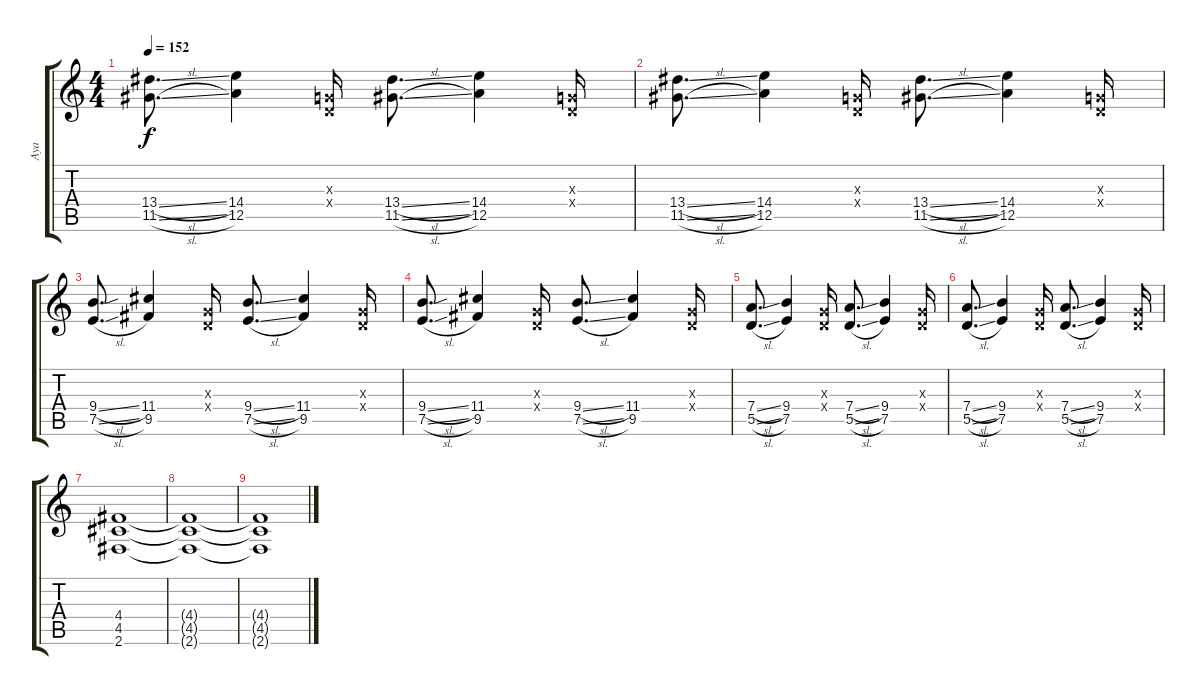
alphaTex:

\track ("Aya" "Aya") {instrument overdrivenguitar}
\staff {score tabs}
\tuning (E4 B3 G3 D3 A2 E2) {hide}
\ts (4 4)
\tempo 152
\clef g2
\ks c
(13.4{sl} 11.5{sl}).8{d dy f} (14.4 12.5).4 (0.3{x} 0.4{x}).16 (13.4{sl} 11.5{sl}).8{d} (14.4 12.5).4 (0.3{x} 0.4{x}).16 |
(13.4{sl} 11.5{sl}).8{d} (14.4 12.5).4 (0.3{x} 0.4{x}).16 (13.4{sl} 11.5{sl}).8{d} (14.4 12.5).4 (0.3{x} 0.4{x}).16 |
(9.4{sl} 7.5{sl}).8{d} (11.4 9.5).4 (0.3{x} 0.4{x}).16 (9.4{sl} 7.5{sl}).8{d} (11.4 9.5).4 (0.3{x} 0.4{x}).16 |
(9.4{sl} 7.5{sl}).8{d} (11.4 9.5).4 (0.3{x} 0.4{x}).16 (9.4{sl} 7.5{sl}).8{d} (11.4 9.5).4 (0.3{x} 0.4{x}).16 |
(7.4{sl} 5.5{sl}).8{d} (9.4 7.5).4 (0.3{x} 0.4{x}).16 (7.4{sl} 5.5{sl}).8{d} (9.4 7.5).4 (0.3{x} 0.4{x}).16 |
(7.4{sl} 5.5{sl}).8{d} (9.4 7.5).4 (0.3{x} 0.4{x}).16 (7.4{sl} 5.5{sl}).8{d} (9.4 7.5).4 (0.3{x} 0.4{x}).16 |
(4.4 4.5 2.6).1 |
(4.4{t} 4.5{t} 2.6{t}).1{volume 10} |
(4.4{t} 4.5{t} 2.6{t}).1{volume 8}
